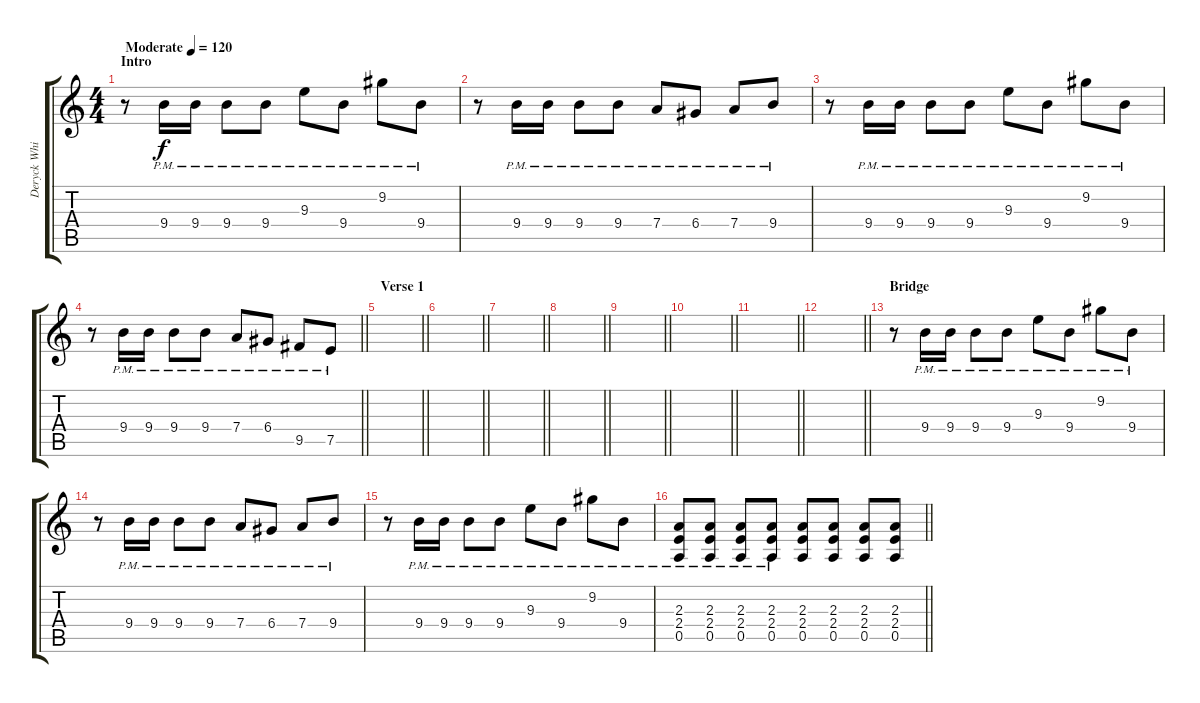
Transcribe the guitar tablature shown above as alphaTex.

\track ("Deryck Whibley" "Deryck Whi") {instrument electricguitarclean}
\staff {score tabs}
\tuning (E4 B3 G3 D3 A2 E2) {hide}
\ts (4 4)
\section ("" "Intro")
\tempo (120 "Moderate")
\clef g2
\ks c
r.8{dy f instrument electricguitarclean} 9.4{pm}.16 9.4{pm}.16 9.4{pm}.8 9.4{pm}.8 9.3{pm}.8 9.4{pm}.8 9.2{pm}.8 9.4{pm}.8 |
r.8 9.4{pm}.16 9.4{pm}.16 9.4{pm}.8 9.4{pm}.8 7.4{pm}.8 6.4{pm}.8 7.4{pm}.8 9.4{pm}.8 |
r.8 9.4{pm}.16 9.4{pm}.16 9.4{pm}.8 9.4{pm}.8 9.3{pm}.8 9.4{pm}.8 9.2{pm}.8 9.4{pm}.8 |
\barLineRight lightlight
r.8 9.4{pm}.16 9.4{pm}.16 9.4{pm}.8 9.4{pm}.8 7.4{pm}.8 6.4{pm}.8 9.5{pm}.8 7.5{pm}.8 |
\section ("" "Verse 1")
\barLineRight lightlight
|
\barLineRight lightlight
|
\barLineRight lightlight
|
\barLineRight lightlight
|
\barLineRight lightlight
|
\barLineRight lightlight
|
\barLineRight lightlight
|
\barLineRight lightlight
|
\section ("" "Bridge")
r.8 9.4{pm}.16 9.4{pm}.16 9.4{pm}.8 9.4{pm}.8 9.3{pm}.8 9.4{pm}.8 9.2{pm}.8 9.4{pm}.8 |
r.8 9.4{pm}.16 9.4{pm}.16 9.4{pm}.8 9.4{pm}.8 7.4{pm}.8 6.4{pm}.8 7.4{pm}.8 9.4{pm}.8 |
r.8 9.4{pm}.16 9.4{pm}.16 9.4{pm}.8 9.4{pm}.8 9.3{pm}.8 9.4{pm}.8 9.2{pm}.8 9.4{pm}.8 |
\barLineRight lightlight
(2.3{pm} 2.4{pm} 0.5{pm}).8{instrument overdrivenguitar} (2.3{pm} 2.4{pm} 0.5{pm}).8 (2.3{pm} 2.4{pm} 0.5{pm}).8 (2.3{pm} 2.4{pm} 0.5{pm}).8 (2.3 2.4 0.5).8 (2.3 2.4 0.5).8 (2.3 2.4 0.5).8 (2.3 2.4 0.5).8
